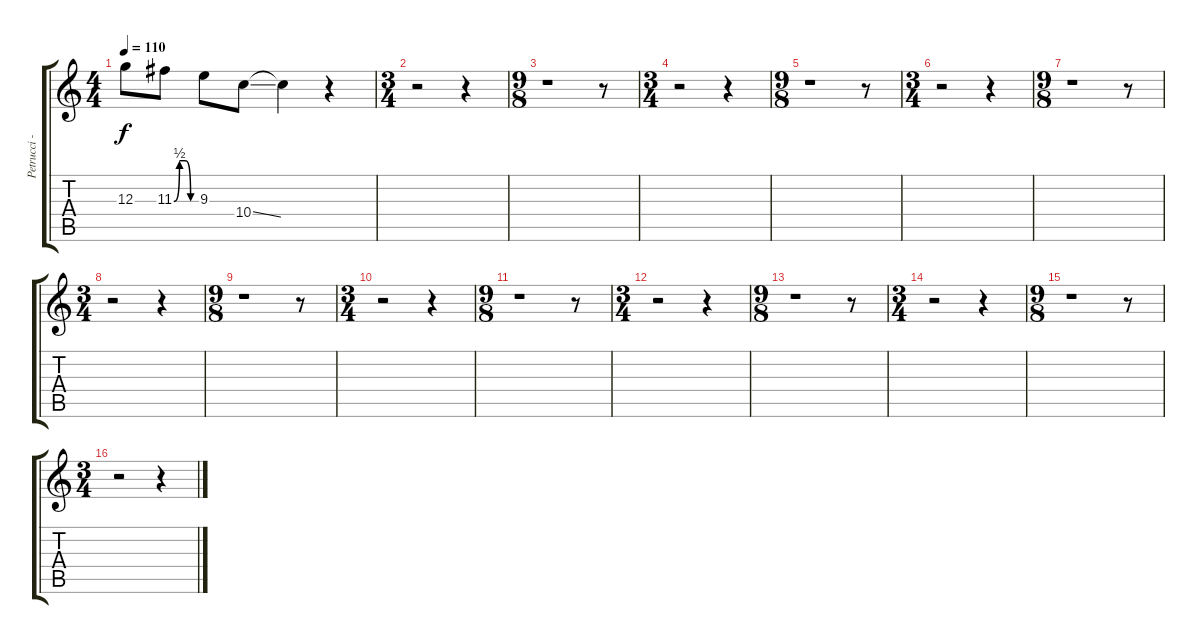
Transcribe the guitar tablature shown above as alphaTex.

\track ("Petrucci - Distortion 6st." "Petrucci -") {instrument overdrivenguitar}
\staff {score tabs}
\tuning (E4 B3 G3 D3 A2 E2) {hide}
\ts (4 4)
\tempo 110
\clef g2
\ks c
12.3{t}.8{dy f} 11.3{be (custom 0 0 15 2 30 2 45 0 60 0)}.8 9.3.8 10.4{ss}.8 10.4{t}.4 r.4 |
\ts (3 4)
r.2 r.4 |
\ts (9 8)
r.1 r.8 |
\ts (3 4)
r.2 r.4 |
\ts (9 8)
r.1 r.8 |
\ts (3 4)
r.2 r.4 |
\ts (9 8)
r.1 r.8 |
\ts (3 4)
r.2 r.4 |
\ts (9 8)
r.1 r.8 |
\ts (3 4)
r.2 r.4 |
\ts (9 8)
r.1 r.8 |
\ts (3 4)
r.2 r.4 |
\ts (9 8)
r.1 r.8 |
\ts (3 4)
r.2 r.4 |
\ts (9 8)
r.1 r.8 |
\ts (3 4)
r.2 r.4
